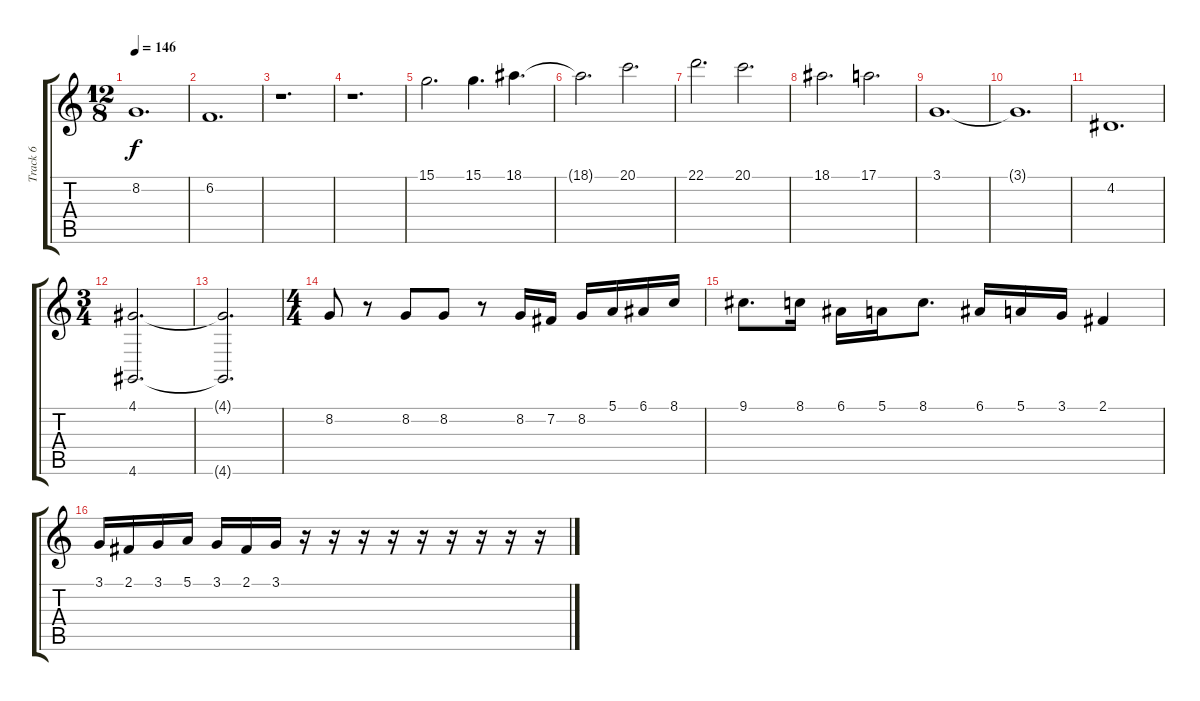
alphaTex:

\track ("Track 6" "Track 6") {instrument stringensemble1}
\staff {score tabs}
\tuning (E4 B3 G3 D3 A2 E2) {hide}
\ts (12 8)
\tempo 146
\clef g2
\ks c
8.2.1{d dy f} |
6.2.1{d} |
r.1{d} |
r.1{d} |
15.1.2{d} 15.1.4{d} 18.1.4{d} |
18.1{t}.2{d} 20.1.2{d} |
22.1.2{d} 20.1.2{d} |
18.1.2{d} 17.1.2{d} |
3.1.1{d} |
3.1{t}.1{d} |
4.2.1{d} |
\ts (3 4)
(4.1 4.6).2{d} |
(4.1{t} 4.6{t}).2{d} |
\ts (4 4)
8.2.8 r.8 8.2.8 8.2.8 r.8 8.2.16 7.2.16 8.2.16 5.1.16 6.1.16 8.1.16 |
9.1.8{d} 8.1.16 6.1.16 5.1.16 8.1.8{d} 6.1.16 5.1.16 3.1.16 2.1.4 |
3.1.16 2.1.16 3.1.16 5.1.16 3.1.16 2.1.16 3.1.16 r.16 r.16 r.16 r.16 r.16 r.16 r.16 r.16 r.16
